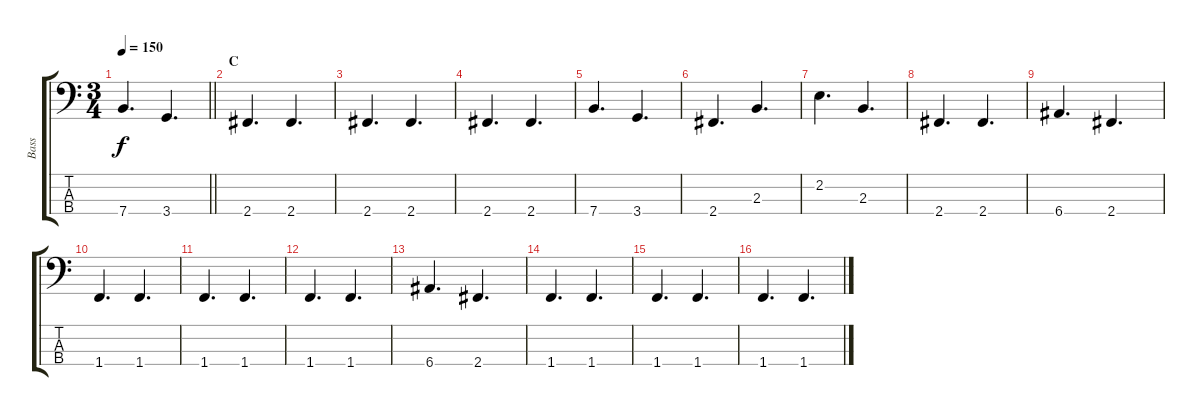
\track ("Bass" "Bass") {instrument slapbass1}
\staff {score tabs}
\tuning (G2 D2 A1 E1) {hide}
\ts (3 4)
\tempo 150
\clef f4
\barLineRight lightlight
\ks c
7.4.4{d dy f} 3.4.4{d} |
\section ("" "C")
2.4.4{d} 2.4.4{d} |
2.4.4{d} 2.4.4{d} |
2.4.4{d} 2.4.4{d} |
7.4.4{d} 3.4.4{d} |
2.4.4{d} 2.3.4{d} |
2.2.4{d} 2.3.4{d} |
2.4.4{d} 2.4.4{d} |
6.4.4{d} 2.4.4{d} |
1.4.4{d} 1.4.4{d} |
1.4.4{d} 1.4.4{d} |
1.4.4{d} 1.4.4{d} |
6.4.4{d} 2.4.4{d} |
1.4.4{d} 1.4.4{d} |
1.4.4{d} 1.4.4{d} |
1.4.4{d} 1.4.4{d}
